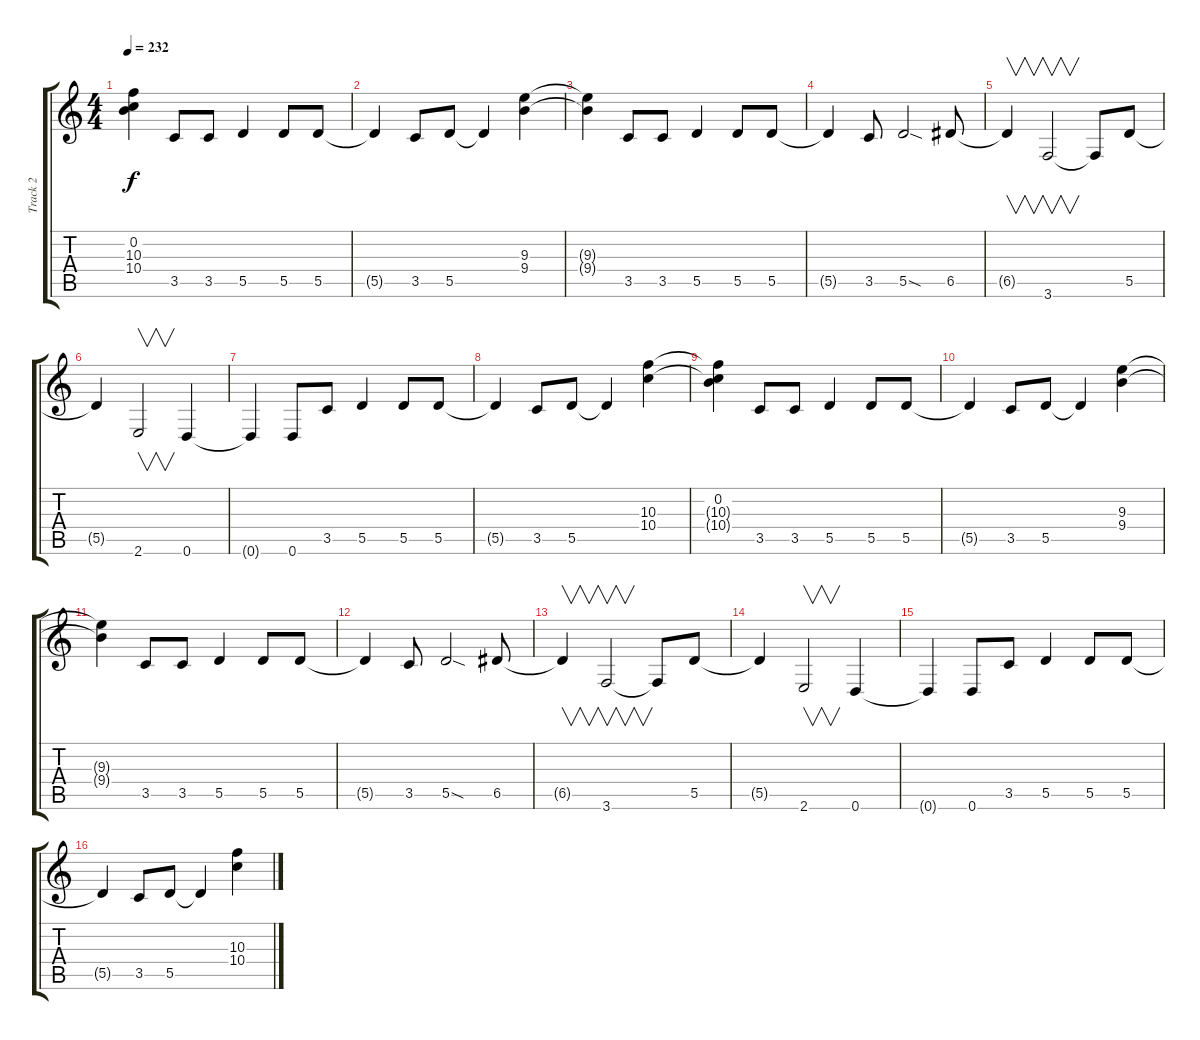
\track ("Track 2" "Track 2") {instrument distortionguitar}
\staff {score tabs}
\tuning (E4 B3 G3 D3 A2 D2) {hide}
\ts (4 4)
\tempo 232
\clef g2
\ks c
(0.2 10.3{t} 10.4{t}).4{dy f} 3.5.8 3.5.8 5.5.4 5.5.8 5.5.8 |
5.5{t}.4 3.5.8 5.5.8 5.5{t}.4 (9.3 9.4).4 |
(9.3{t} 9.4{t}).4 3.5.8 3.5.8 5.5.4 5.5.8 5.5.8 |
5.5{t}.4 3.5.8 5.5{sod}.2 6.5.8 |
6.5{t}.4{v} 3.6.2{v} 3.6{t}.8 5.5.8 |
5.5{t}.4 2.6.2{v} 0.6.4 |
0.6{t}.4 0.6.8 3.5.8 5.5.4 5.5.8 5.5.8 |
5.5{t}.4 3.5.8 5.5.8 5.5{t}.4 (10.3 10.4).4 |
(0.2 10.3{t} 10.4{t}).4 3.5.8 3.5.8 5.5.4 5.5.8 5.5.8 |
5.5{t}.4 3.5.8 5.5.8 5.5{t}.4 (9.3 9.4).4 |
(9.3{t} 9.4{t}).4 3.5.8 3.5.8 5.5.4 5.5.8 5.5.8 |
5.5{t}.4 3.5.8 5.5{sod}.2 6.5.8 |
6.5{t}.4{v} 3.6.2{v} 3.6{t}.8 5.5.8 |
5.5{t}.4 2.6.2{v} 0.6.4 |
0.6{t}.4 0.6.8 3.5.8 5.5.4 5.5.8 5.5.8 |
5.5{t}.4 3.5.8 5.5.8 5.5{t}.4 (10.3 10.4).4
